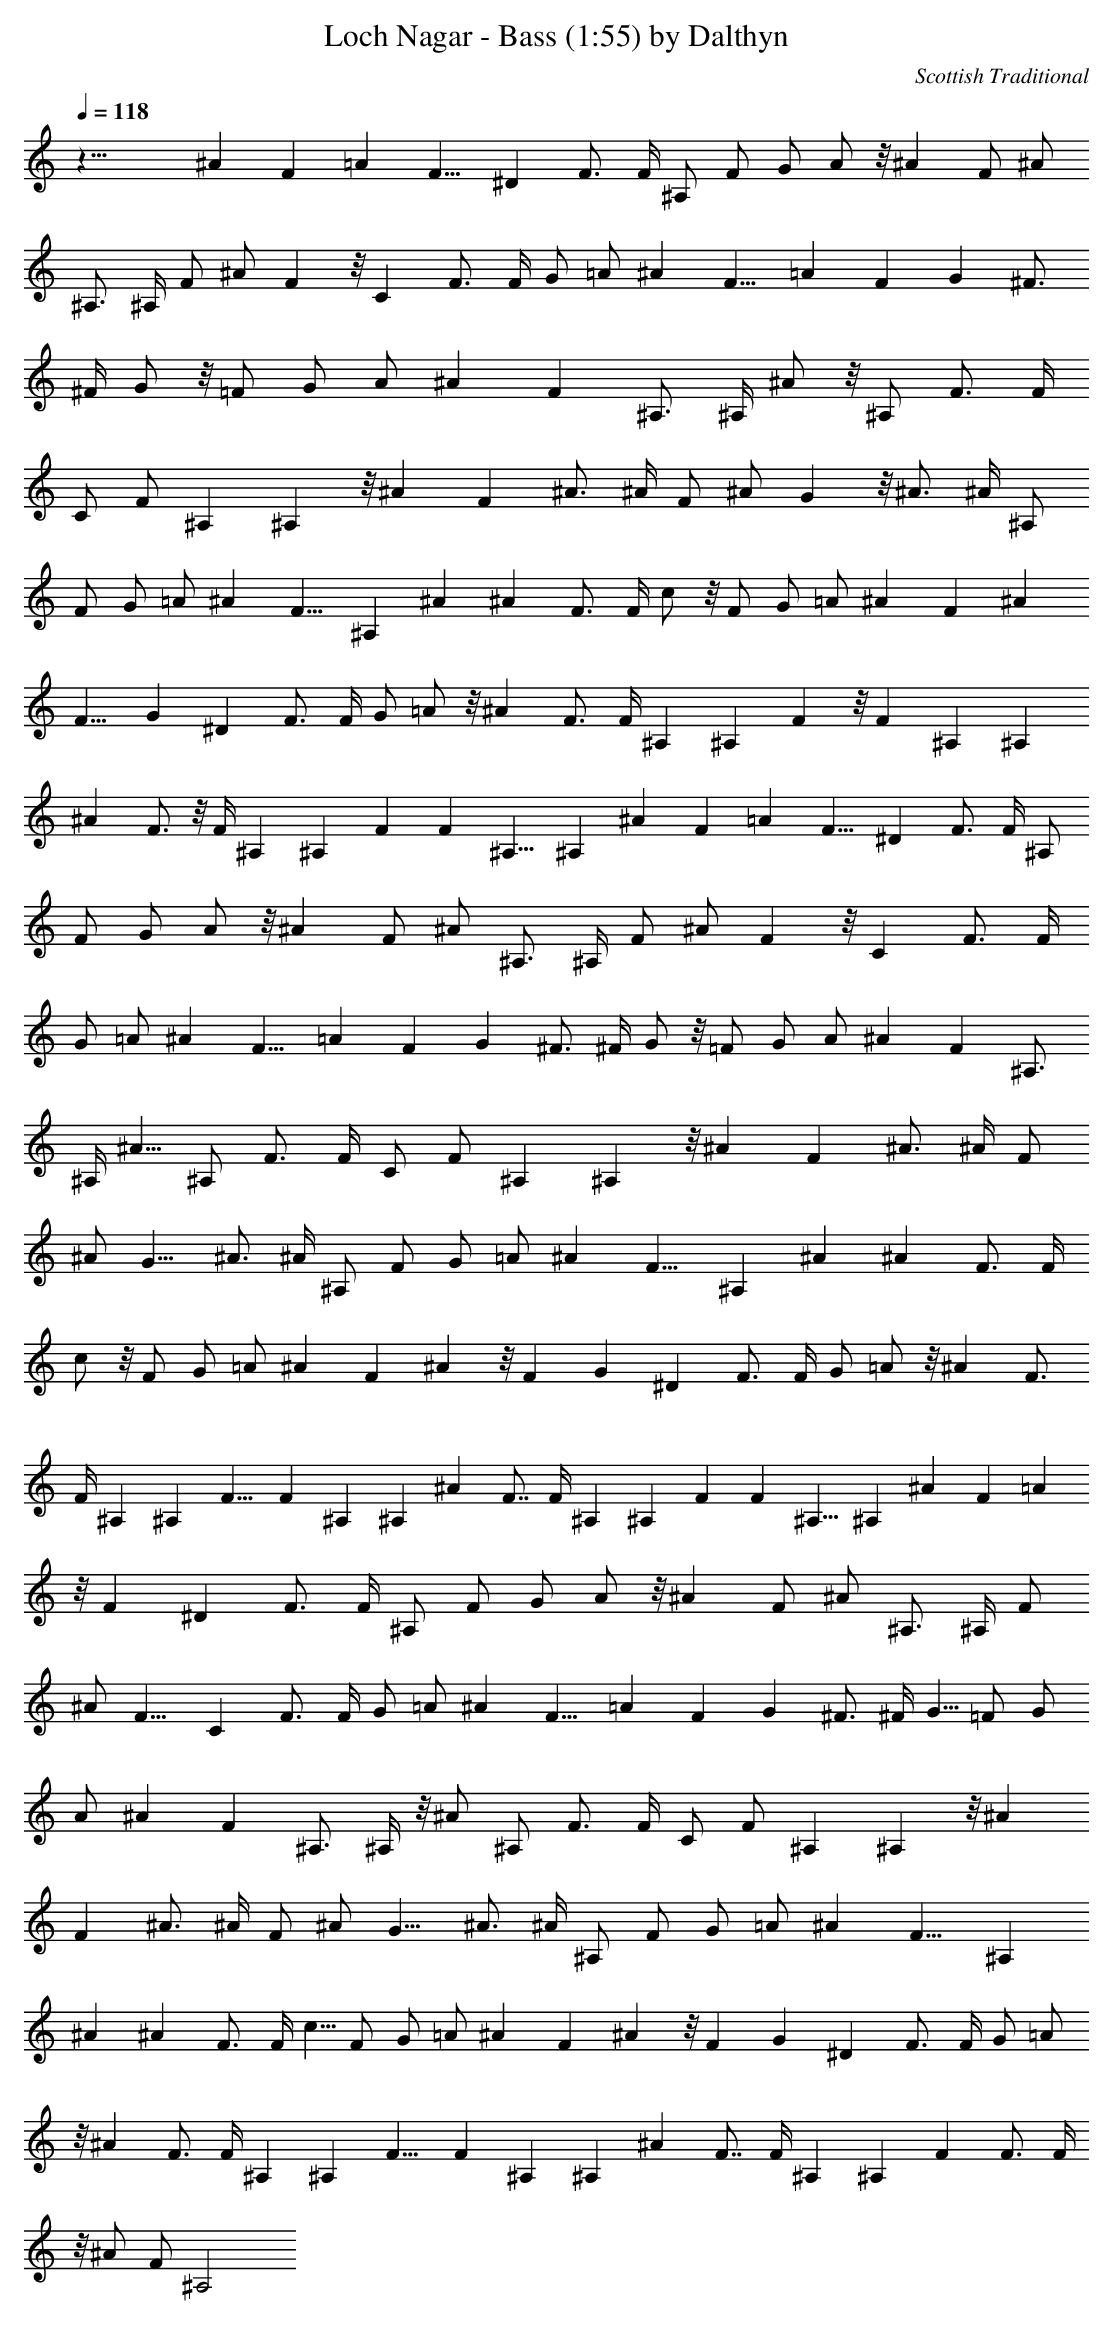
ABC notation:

X:1
T:Loch Nagar - Bass (1:55) by Dalthyn
C:Scottish Traditional
L:1/4
Q:118
K:C
z33/8 ^A F =A F9/8 ^D F3/4 F/4 ^A,/2 F/2 G/2 A/2 z/8 ^A F/2 ^A/2
^A,3/4 ^A,/4 F/2 ^A/2 F z/8 C F3/4 F/4 G/2 =A/2 ^A F9/8 =A F G ^F3/4
^F/4 G/2 z/8 =F/2 G/2 A/2 ^A F ^A,3/4 ^A,/4 ^A/2 z/8 ^A,/2 F3/4 F/4
C/2 F/2 ^A, ^A, z/8 ^A F ^A3/4 ^A/4 F/2 ^A/2 G z/8 ^A3/4 ^A/4 ^A,/2
F/2 G/2 =A/2 ^A F9/8 ^A, ^A ^A F3/4 F/4 c/2 z/8 F/2 G/2 =A/2 ^A F ^A
F9/8 G ^D F3/4 F/4 G/2 =A/2 z/8 ^A F3/4 F/4 ^A, ^A, F z/8 F ^A, ^A,
^A F3/4 z/8 F/4 ^A, ^A, F F ^A,9/8 ^A, ^A F =A F9/8 ^D F3/4 F/4 ^A,/2
F/2 G/2 A/2 z/8 ^A F/2 ^A/2 ^A,3/4 ^A,/4 F/2 ^A/2 F z/8 C F3/4 F/4
G/2 =A/2 ^A F9/8 =A F G ^F3/4 ^F/4 G/2 z/8 =F/2 G/2 A/2 ^A F ^A,3/4
^A,/4 ^A5/8 ^A,/2 F3/4 F/4 C/2 F/2 ^A, ^A, z/8 ^A F ^A3/4 ^A/4 F/2
^A/2 G9/8 ^A3/4 ^A/4 ^A,/2 F/2 G/2 =A/2 ^A F9/8 ^A, ^A ^A F3/4 F/4
c/2 z/8 F/2 G/2 =A/2 ^A F ^A z/8 F G ^D F3/4 F/4 G/2 =A/2 z/8 ^A F3/4
F/4 ^A, ^A, F9/8 F ^A, ^A, ^A F7/8 F/4 ^A, ^A, F F ^A,9/8 ^A, ^A F =A
z/8 F ^D F3/4 F/4 ^A,/2 F/2 G/2 A/2 z/8 ^A F/2 ^A/2 ^A,3/4 ^A,/4 F/2
^A/2 F9/8 C F3/4 F/4 G/2 =A/2 ^A F9/8 =A F G ^F3/4 ^F/4 G5/8 =F/2 G/2
A/2 ^A F ^A,3/4 ^A,/4 z/8 ^A/2 ^A,/2 F3/4 F/4 C/2 F/2 ^A, ^A, z/8 ^A
F ^A3/4 ^A/4 F/2 ^A/2 G9/8 ^A3/4 ^A/4 ^A,/2 F/2 G/2 =A/2 ^A F9/8 ^A,
^A ^A F3/4 F/4 c5/8 F/2 G/2 =A/2 ^A F ^A z/8 F G ^D F3/4 F/4 G/2 =A/2
z/8 ^A F3/4 F/4 ^A, ^A, F9/8 F ^A, ^A, ^A F7/8 F/4 ^A, ^A, F F3/4 F/4
z/8 ^A/2 F/2 ^A,2
